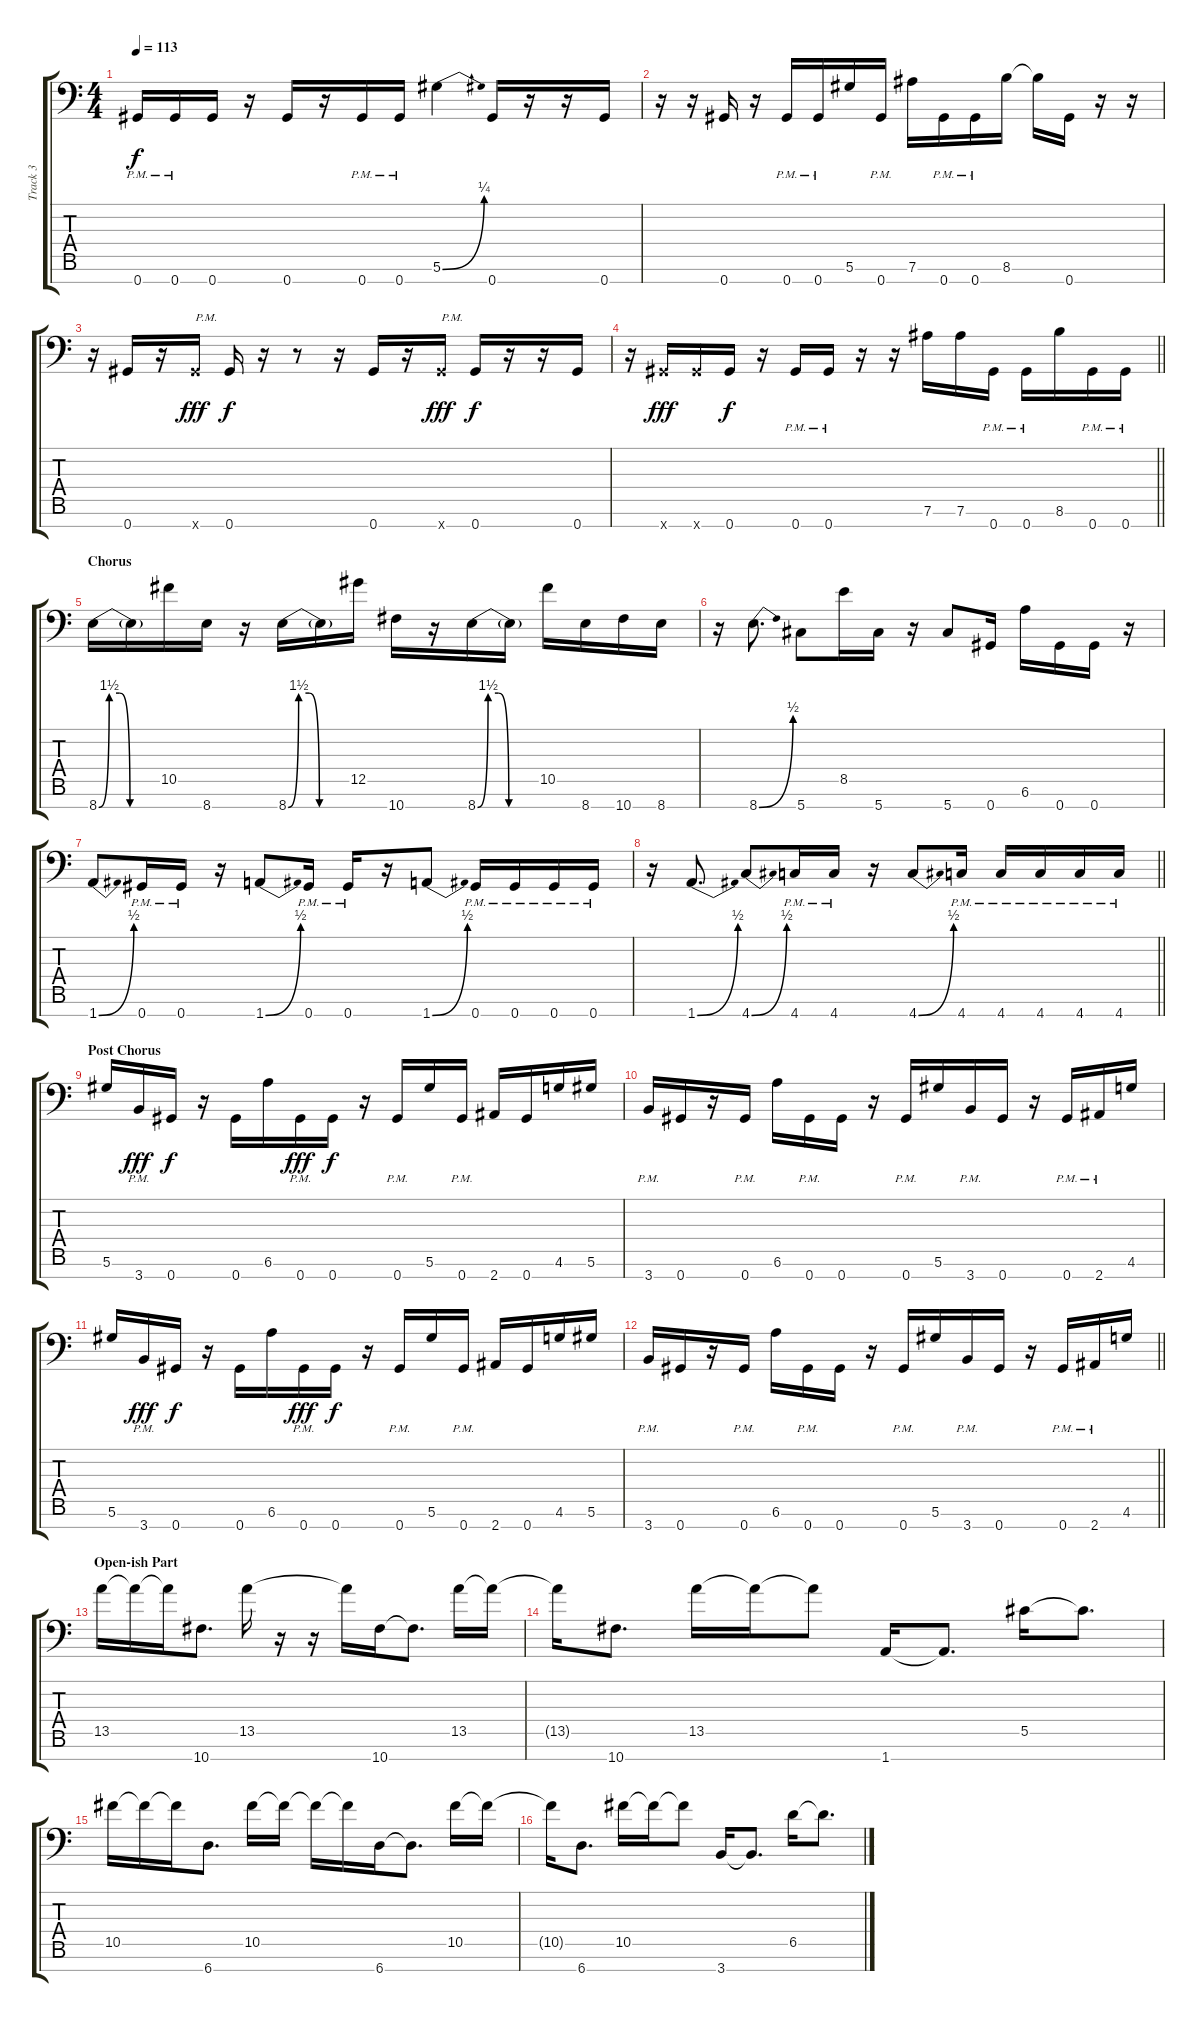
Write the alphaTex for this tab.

\track ("Track 3" "Track 3") {instrument distortionguitar}
\staff {score tabs}
\tuning (Eb4 Bb3 Gb3 Db3 Ab2 Eb2 Ab1) {hide}
\ts (4 4)
\tempo 113
\clef f4
\ks c
0.7{pm}.16{dy f instrument distortionguitar} 0.7{pm}.16 0.7.16 r.16 0.7.16 r.16 0.7{pm}.16 0.7{pm}.16 5.6{be (bend 0 0 60 1)}.4 0.7.16 r.16 r.16 0.7.16 |
r.16 r.16 0.7.16 r.16 0.7{pm}.16 0.7{pm}.16 5.6.16 0.7{pm}.16 7.6.16 0.7{pm}.16 0.7{pm}.16 8.6.16 8.6{t}.16 0.7.16 r.16 r.16 |
r.16 0.7.16 r.16 0.7{x}.16{txt "P.M." dy fff} 0.7.16{dy f} r.16 r.8 r.16 0.7.16 r.16 0.7{x}.16{txt "P.M." dy fff} 0.7.16{dy f} r.16 r.16 0.7.16 |
\barLineRight lightlight
r.16 0.7{x}.16{dy fff} 0.7{x}.16 0.7.16{dy f} r.16 0.7{pm}.16 0.7{pm}.16 r.16 r.16 7.6.16 7.6.16 0.7{pm}.16 0.7{pm}.16 8.6.16 0.7{pm}.16 0.7{pm}.16 |
\section ("" "Chorus")
8.7{be (custom 0 0 10 6 20 6 30 0 60 0)}.16 8.7{t}.16 10.5.16 8.7.16 r.16 8.7{be (custom 0 0 10 6 20 6 30 0 60 0)}.16 8.7{t}.16 12.5.16 10.7.16 r.16 8.7{be (custom 0 0 10 6 20 6 30 0 60 0)}.16 8.7{t}.16 10.5.16 8.7.16 10.7.16 8.7.16 |
r.16 8.7{be (bend 0 0 60 2)}.8{d} 5.7.8 8.5.16 5.7.16 r.16 5.7.8 0.7.16 6.6.16 0.7.16 0.7.16 r.16 |
1.7{be (bend 0 0 60 2)}.8 0.7{pm}.16 0.7{pm}.16 r.16 1.7{be (bend 0 0 60 2)}.8 0.7{pm}.16 0.7{pm}.16 r.16 1.7{be (bend 0 0 60 2)}.8 0.7{pm}.16 0.7{pm}.16 0.7{pm}.16 0.7{pm}.16 |
\barLineRight lightlight
r.16 1.7{be (bend 0 0 60 2)}.8{d} 4.7{be (bend 0 0 60 2)}.8 4.7{pm}.16 4.7{pm}.16 r.16 4.7{be (bend 0 0 60 2)}.8 4.7{pm}.16 4.7{pm}.16 4.7{pm}.16 4.7{pm}.16 4.7{pm}.16 |
\section ("" "Post Chorus")
5.6.16 3.7{pm}.16{dy fff} 0.7.16{dy f} r.16 0.7.16 6.6.16 0.7{pm}.16{dy fff} 0.7.16{dy f} r.16 0.7{pm}.16 5.6.16 0.7{pm}.16 2.7.16 0.7.16 4.6.16 5.6.16 |
3.7{pm}.16 0.7.16 r.16 0.7{pm}.16 6.6.16 0.7{pm}.16 0.7.16 r.16 0.7{pm}.16 5.6.16 3.7{pm}.16 0.7.16 r.16 0.7{pm}.16 2.7{pm}.16 4.6.16 |
5.6.16 3.7{pm}.16{dy fff} 0.7.16{dy f} r.16 0.7.16 6.6.16 0.7{pm}.16{dy fff} 0.7.16{dy f} r.16 0.7{pm}.16 5.6.16 0.7{pm}.16 2.7.16 0.7.16 4.6.16 5.6.16 |
\barLineRight lightlight
3.7{pm}.16 0.7.16 r.16 0.7{pm}.16 6.6.16 0.7{pm}.16 0.7.16 r.16 0.7{pm}.16 5.6.16 3.7{pm}.16 0.7.16 r.16 0.7{pm}.16 2.7{pm}.16 4.6.16 |
\section ("" "Open-ish Part")
13.5.16 13.5{t}.16 13.5{t}.16 10.7.8{d} 13.5.16 r.16 r.16 13.5{t}.16 10.7.16 10.7{t}.8{d} 13.5.16 13.5{t}.16 |
13.5{t}.16 10.7.8{d} 13.5.16 13.5{t}.16 13.5{t}.8 1.7.16 1.7{t}.8{d} 5.5.16 5.5{t}.8{d} |
10.5.16 10.5{t}.16 10.5{t}.16 6.7.8{d} 10.5.16 10.5{t}.16 10.5{t}.16 10.5{t}.16 6.7.16 6.7{t}.8{d} 10.5.16 10.5{t}.16 |
10.5{t}.16 6.7.8{d} 10.5.16 10.5{t}.16 10.5{t}.8 3.7.16 3.7{t}.8{d} 6.5.16 6.5{t}.8{d}
